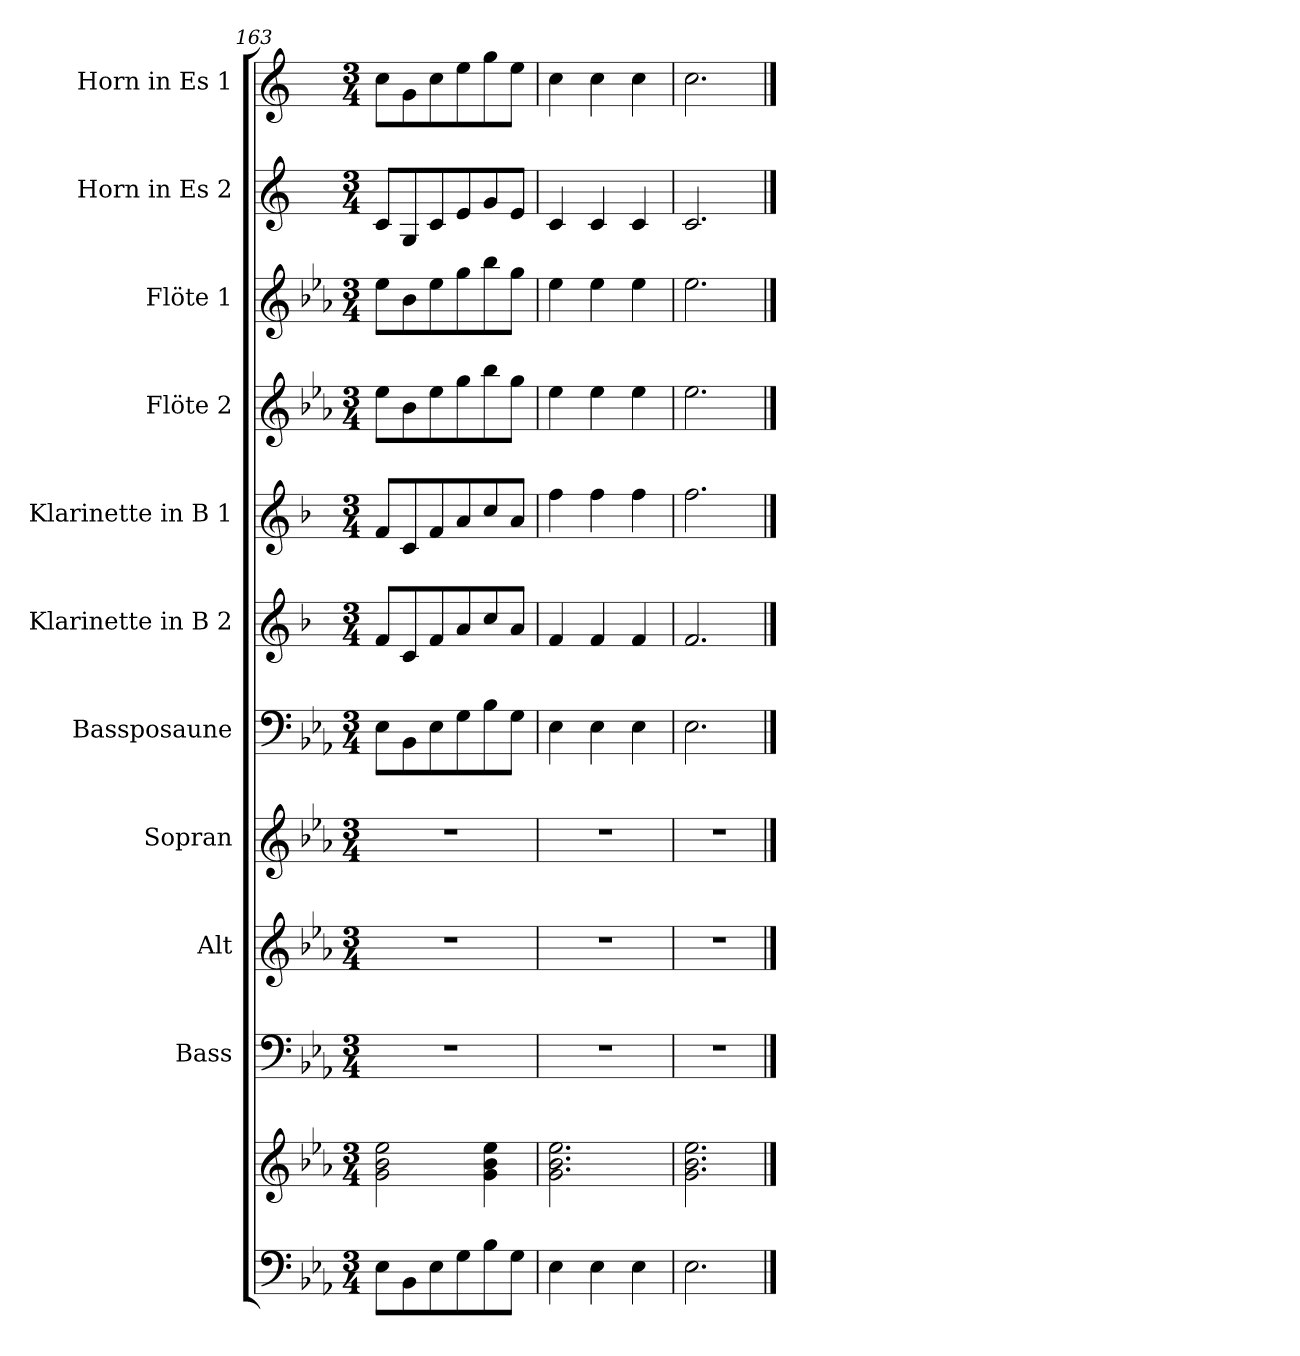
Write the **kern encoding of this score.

**kern	**kern	**kern	**kern	**kern	**kern	**kern	**kern	**kern	**kern	**kern	**kern
*part11	*part11	*part10	*part9	*part8	*part7	*part6	*part5	*part4	*part3	*part2	*part1
*staff12	*staff11	*staff10	*staff9	*staff8	*staff7	*staff6	*staff5	*staff4	*staff3	*staff2	*staff1
*	*	*I"Bass	*I"Alt	*I"Sopran	*I"Bassposaune	*I"Klarinette in B 2	*I"Klarinette in B 1	*I"Flöte 2	*I"Flöte 1	*I"Horn in Es 2	*I"Horn in Es 1
*	*	*I'B.	*I'A.	*I'S.	*I'Bspos.	*I'Klar. B 2	*I'Klar. B 1	*I'Fl. 2	*I'Fl. 1	*I'Hrn. Es 2	*I'Hrn. Es 1
*clefF4	*clefG2	*clefF4	*clefG2	*clefG2	*clefF4	*clefG2	*clefG2	*clefG2	*clefG2	*clefG2	*clefG2
*	*	*	*	*	*	*ITrd1c2	*ITrd1c2	*	*	*ITrd5c9	*ITrd5c9
*k[b-e-a-]	*k[b-e-a-]	*k[b-e-a-]	*k[b-e-a-]	*k[b-e-a-]	*k[b-e-a-]	*k[b-e-a-]	*k[b-e-a-]	*k[b-e-a-]	*k[b-e-a-]	*k[b-e-a-]	*k[b-e-a-]
*E-:	*E-:	*E-:	*E-:	*E-:	*E-:	*E-:	*E-:	*E-:	*E-:	*E-:	*E-:
*M3/4	*M3/4	*M3/4	*M3/4	*M3/4	*M3/4	*M3/4	*M3/4	*M3/4	*M3/4	*M3/4	*M3/4
=163	=163	=163	=163	=163	=163	=163	=163	=163	=163	=163	=163
8E-\L	2g\ 2b-\ 2ee-\	2.r	2.r	2.r	8E-\L	8e-/L	8e-/L	8ee-\L	8ee-\L	8E-/L	8e-\L
8BB-\	.	.	.	.	8BB-\	8B-/	8B-/	8b-\	8b-\	8BB-/	8B-\
8E-\	.	.	.	.	8E-\	8e-/	8e-/	8ee-\	8ee-\	8E-/	8e-\
8G\	.	.	.	.	8G\	8g/	8g/	8gg\	8gg\	8G/	8g\
8B-\	4g\ 4b-\ 4ee-\	.	.	.	8B-\	8b-/	8b-/	8bb-\	8bb-\	8B-/	8b-\
8G\J	.	.	.	.	8G\J	8g/J	8g/J	8gg\J	8gg\J	8G/J	8g\J
=164	=164	=164	=164	=164	=164	=164	=164	=164	=164	=164	=164
4E-\	2.g\ 2.b-\ 2.ee-\	2.r	2.r	2.r	4E-\	4e-/	4ee-\	4ee-\	4ee-\	4E-/	4e-\
4E-\	.	.	.	.	4E-\	4e-/	4ee-\	4ee-\	4ee-\	4E-/	4e-\
4E-\	.	.	.	.	4E-\	4e-/	4ee-\	4ee-\	4ee-\	4E-/	4e-\
=165	=165	=165	=165	=165	=165	=165	=165	=165	=165	=165	=165
2.E-\	2.g\ 2.b-\ 2.ee-\	2.r	2.r	2.r	2.E-\	2.e-/	2.ee-\	2.ee-\	2.ee-\	2.E-/	2.e-\
==	==	==	==	==	==	==	==	==	==	==	==
*-	*-	*-	*-	*-	*-	*-	*-	*-	*-	*-	*-
